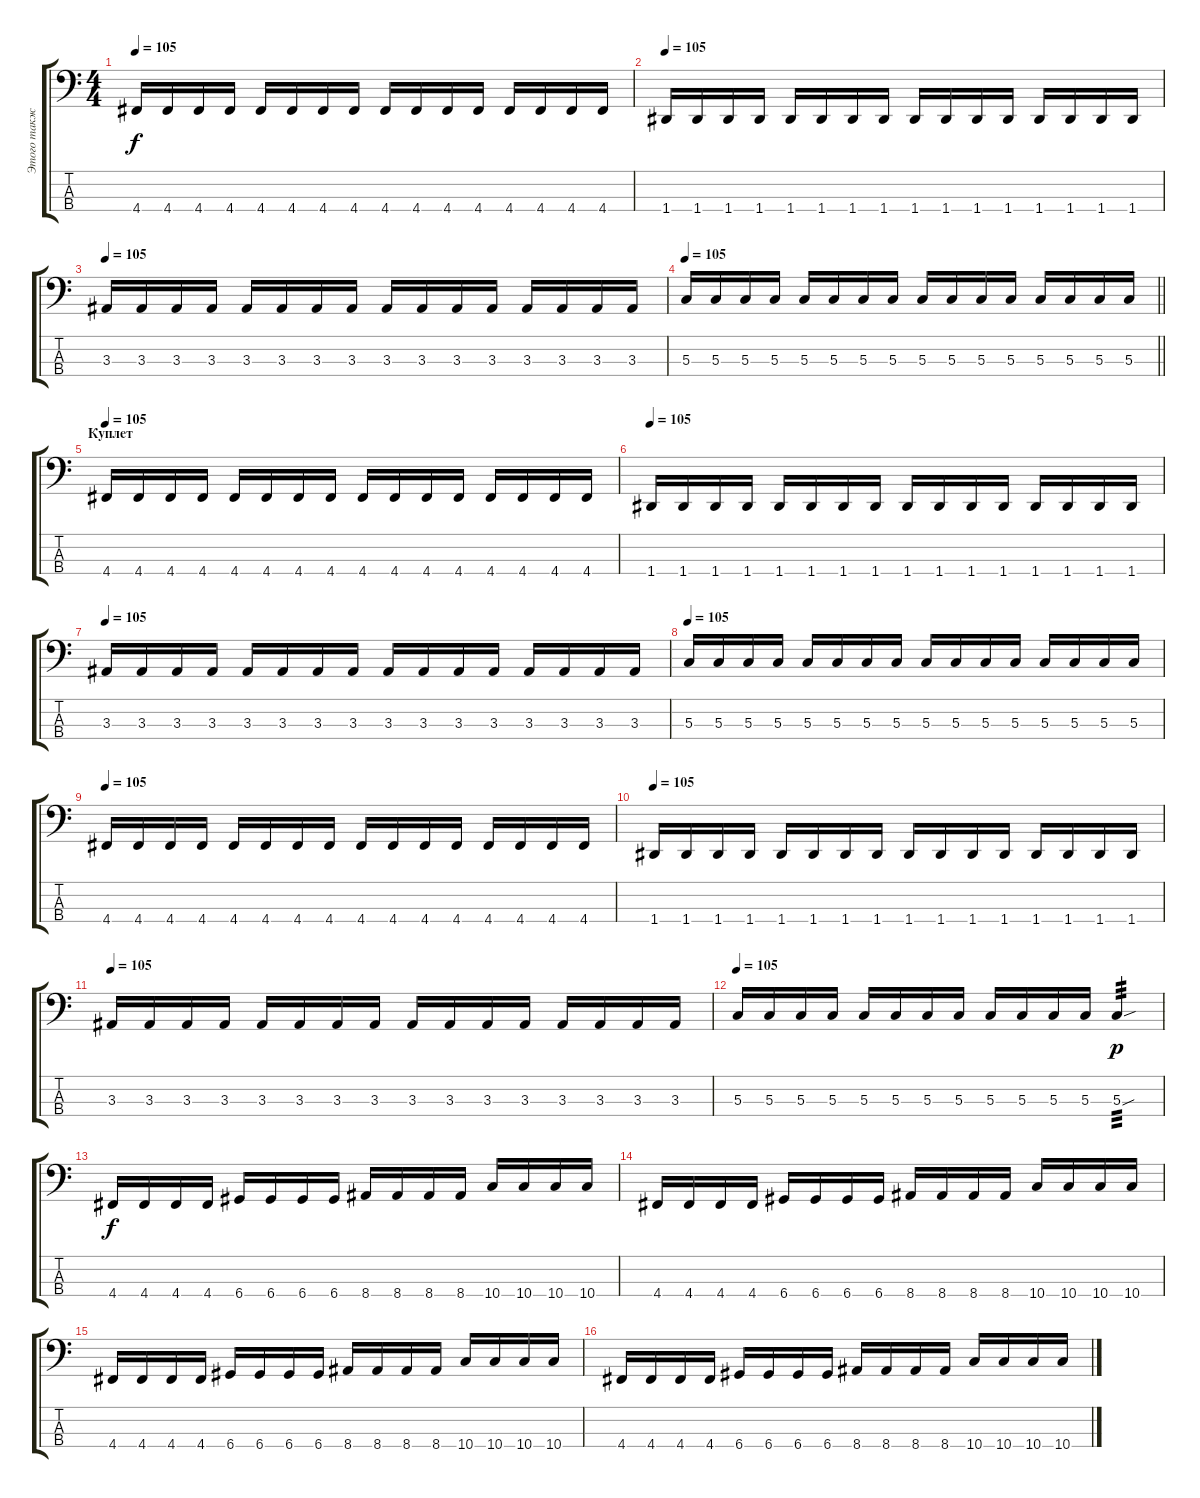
\track ("Этого также не знаю" "Этого такж") {instrument electricbassfinger}
\staff {score tabs}
\tuning (F2 C2 G1 D1) {hide}
\ts (4 4)
\tempo 115
\tempo 105
\clef f4
\ks c
4.4.16{dy f} 4.4.16 4.4.16 4.4.16 4.4.16 4.4.16 4.4.16 4.4.16 4.4.16 4.4.16 4.4.16 4.4.16 4.4.16 4.4.16 4.4.16 4.4.16 |
\tempo 105
1.4.16 1.4.16 1.4.16 1.4.16 1.4.16 1.4.16 1.4.16 1.4.16 1.4.16 1.4.16 1.4.16 1.4.16 1.4.16 1.4.16 1.4.16 1.4.16 |
\tempo 105
3.3.16 3.3.16 3.3.16 3.3.16 3.3.16 3.3.16 3.3.16 3.3.16 3.3.16 3.3.16 3.3.16 3.3.16 3.3.16 3.3.16 3.3.16 3.3.16 |
\tempo 105
\barLineRight lightlight
5.3.16 5.3.16 5.3.16 5.3.16 5.3.16 5.3.16 5.3.16 5.3.16 5.3.16 5.3.16 5.3.16 5.3.16 5.3.16 5.3.16 5.3.16 5.3.16 |
\section ("" "Куплет")
\tempo 105
4.4.16 4.4.16 4.4.16 4.4.16 4.4.16 4.4.16 4.4.16 4.4.16 4.4.16 4.4.16 4.4.16 4.4.16 4.4.16 4.4.16 4.4.16 4.4.16 |
\tempo 105
1.4.16 1.4.16 1.4.16 1.4.16 1.4.16 1.4.16 1.4.16 1.4.16 1.4.16 1.4.16 1.4.16 1.4.16 1.4.16 1.4.16 1.4.16 1.4.16 |
\tempo 105
3.3.16 3.3.16 3.3.16 3.3.16 3.3.16 3.3.16 3.3.16 3.3.16 3.3.16 3.3.16 3.3.16 3.3.16 3.3.16 3.3.16 3.3.16 3.3.16 |
\tempo 105
5.3.16 5.3.16 5.3.16 5.3.16 5.3.16 5.3.16 5.3.16 5.3.16 5.3.16 5.3.16 5.3.16 5.3.16 5.3.16 5.3.16 5.3.16 5.3.16 |
\tempo 105
4.4.16 4.4.16 4.4.16 4.4.16 4.4.16 4.4.16 4.4.16 4.4.16 4.4.16 4.4.16 4.4.16 4.4.16 4.4.16 4.4.16 4.4.16 4.4.16 |
\tempo 105
1.4.16 1.4.16 1.4.16 1.4.16 1.4.16 1.4.16 1.4.16 1.4.16 1.4.16 1.4.16 1.4.16 1.4.16 1.4.16 1.4.16 1.4.16 1.4.16 |
\tempo 105
3.3.16 3.3.16 3.3.16 3.3.16 3.3.16 3.3.16 3.3.16 3.3.16 3.3.16 3.3.16 3.3.16 3.3.16 3.3.16 3.3.16 3.3.16 3.3.16 |
\tempo 105
5.3.16 5.3.16 5.3.16 5.3.16 5.3.16 5.3.16 5.3.16 5.3.16 5.3.16 5.3.16 5.3.16 5.3.16 5.3{sou}.4{tp 3 dy p} |
4.4.16{dy f} 4.4.16 4.4.16 4.4.16 6.4.16 6.4.16 6.4.16 6.4.16 8.4.16 8.4.16 8.4.16 8.4.16 10.4.16 10.4.16 10.4.16 10.4.16 |
4.4.16 4.4.16 4.4.16 4.4.16 6.4.16 6.4.16 6.4.16 6.4.16 8.4.16 8.4.16 8.4.16 8.4.16 10.4.16 10.4.16 10.4.16 10.4.16 |
4.4.16 4.4.16 4.4.16 4.4.16 6.4.16 6.4.16 6.4.16 6.4.16 8.4.16 8.4.16 8.4.16 8.4.16 10.4.16 10.4.16 10.4.16 10.4.16 |
4.4.16 4.4.16 4.4.16 4.4.16 6.4.16 6.4.16 6.4.16 6.4.16 8.4.16 8.4.16 8.4.16 8.4.16 10.4.16 10.4.16 10.4.16 10.4.16
